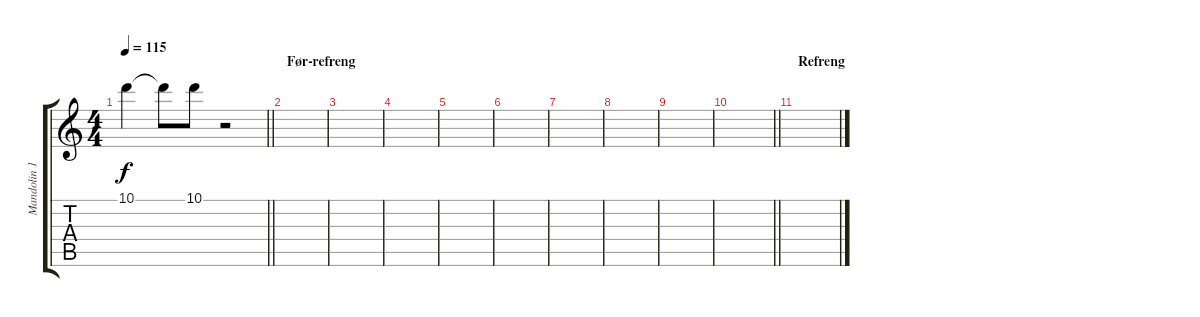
\track ("Mandolin 1" "Mandolin 1") {instrument acousticguitarsteel}
\staff {score tabs}
\tuning (E4 B3 G3 D3 A2 E2) {hide}
\ts (4 4)
\tempo 115
\clef g2
\barLineRight lightlight
\ks c
10.1{t}.4{dy f} 10.1{t}.8 10.1.8 r.2 |
\section ("" "Før-refreng")
|
|
|
|
|
|
|
|
\barLineRight lightlight
|
\section ("" "Refreng")
